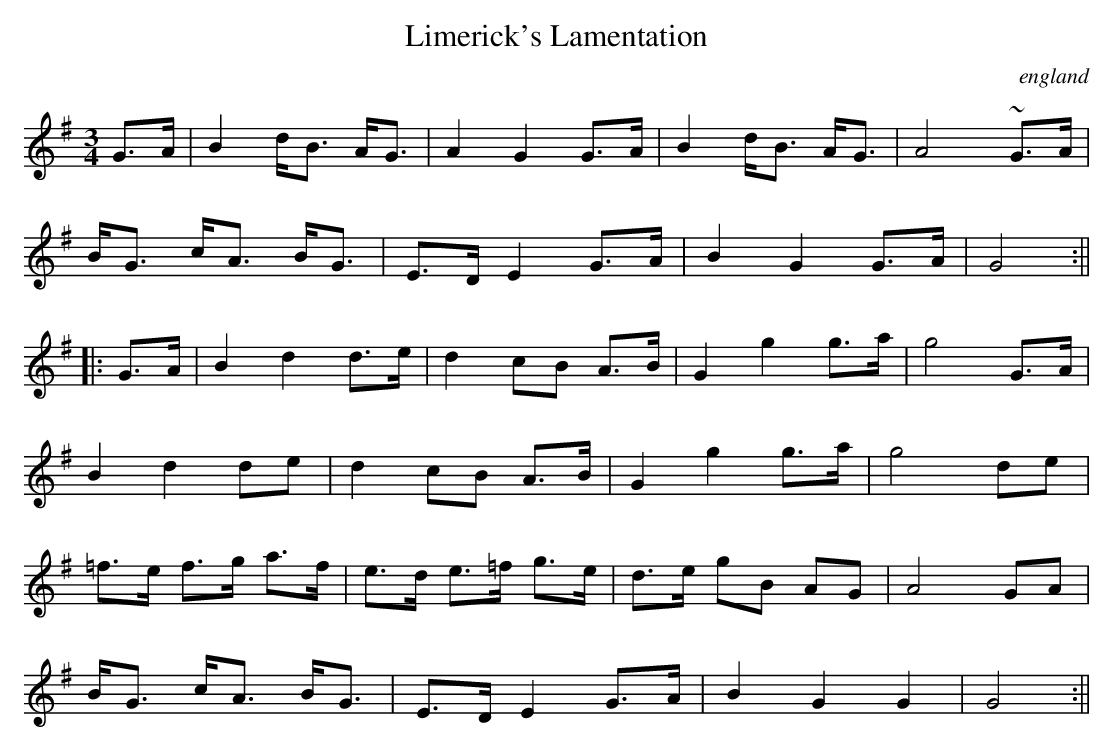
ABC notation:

X:1
T:Limerick's Lamentation
O:england
M:3/4
L:1/8
K:G
G>A | B2 d<B A<G | A2 G2 G>A | B2 d<B A<G | A4 ~G>A |
B<G c<A B<G | E>D E2 G>A | B2 G2 G>A | G4 :||
||: G>A | B2 d2 d>e | d2 cB A>B | G2 g2 g>a | g4 G>A |
B2 d2 de | d2 cB A>B | G2 g2 g>a | g4 de |
=f>e f>g a>f | e>d e>=f g>e | d>e gB AG | A4 GA |
B<G c<A B<G | E>D E2 G>A | B2 G2 G2 | G4 :||
